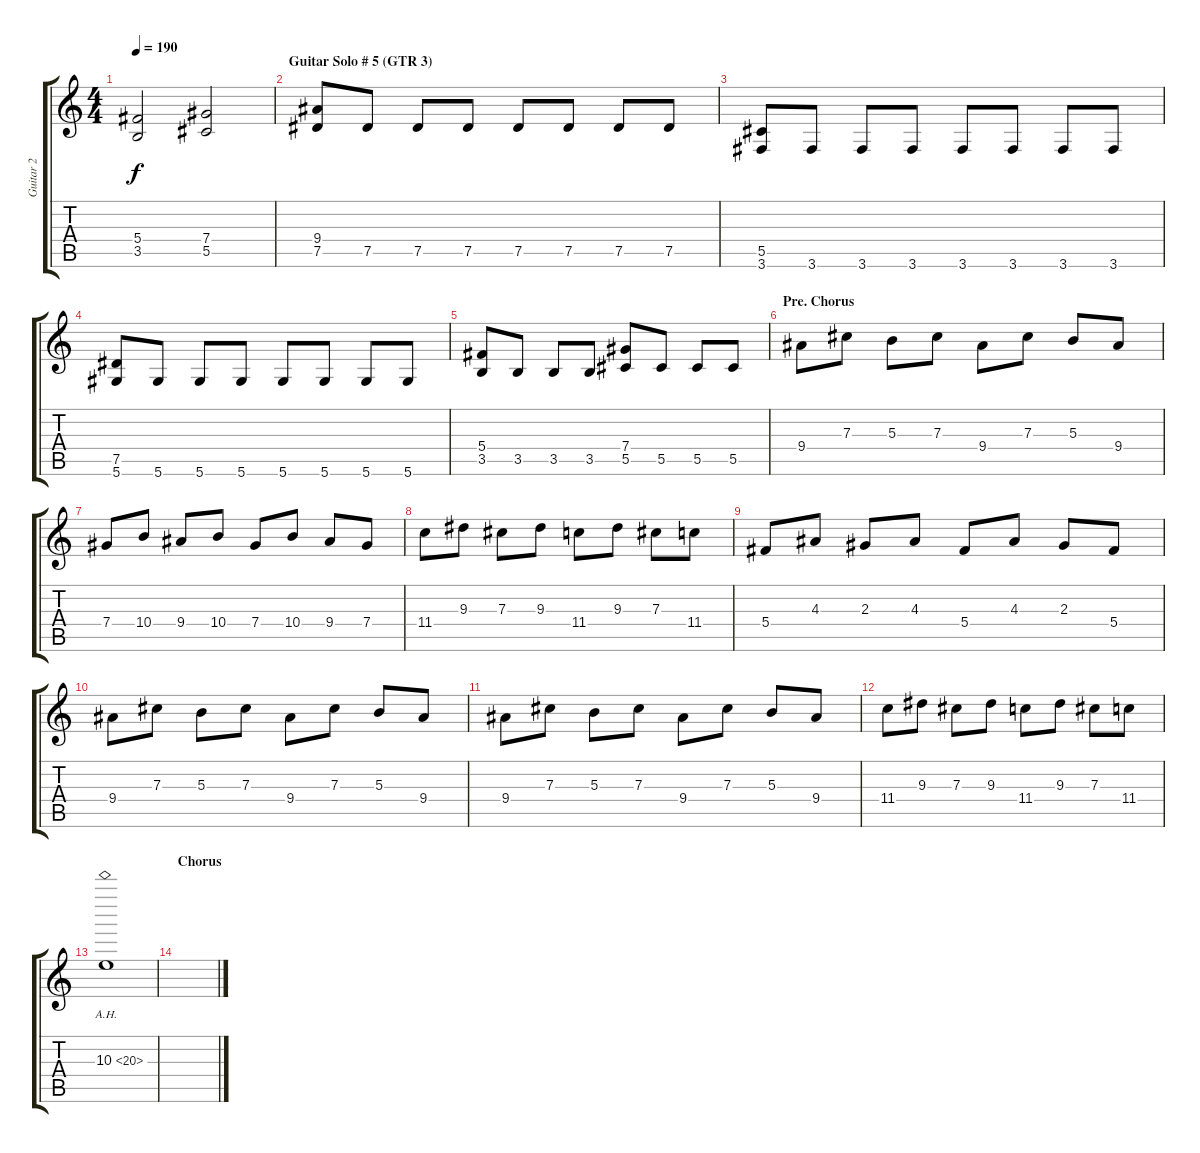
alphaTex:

\track ("Guitar 2" "Guitar 2") {instrument overdrivenguitar}
\staff {score tabs}
\tuning (Eb4 Bb3 Gb3 Db3 Ab2 Eb2) {hide}
\ts (4 4)
\tempo 190
\clef g2
\ks c
(5.4 3.5).2{dy f} (7.4 5.5).2 |
\section ("" "Guitar Solo # 5 (GTR 3)")
(9.4 7.5).8 7.5.8 7.5.8 7.5.8 7.5.8 7.5.8 7.5.8 7.5.8 |
(5.5 3.6).8 3.6.8 3.6.8 3.6.8 3.6.8 3.6.8 3.6.8 3.6.8 |
(7.5 5.6).8 5.6.8 5.6.8 5.6.8 5.6.8 5.6.8 5.6.8 5.6.8 |
(5.4 3.5).8 3.5.8 3.5.8 3.5.8 (7.4 5.5).8 5.5.8 5.5.8 5.5.8 |
\section ("" "Pre. Chorus")
9.4.8 7.3.8 5.3.8 7.3.8 9.4.8 7.3.8 5.3.8 9.4.8 |
7.4.8 10.4.8 9.4.8 10.4.8 7.4.8 10.4.8 9.4.8 7.4.8 |
11.4.8 9.3.8 7.3.8 9.3.8 11.4.8 9.3.8 7.3.8 11.4.8 |
5.4.8 4.3.8 2.3.8 4.3.8 5.4.8 4.3.8 2.3.8 5.4.8 |
9.4.8 7.3.8 5.3.8 7.3.8 9.4.8 7.3.8 5.3.8 9.4.8 |
9.4.8 7.3.8 5.3.8 7.3.8 9.4.8 7.3.8 5.3.8 9.4.8 |
11.4.8 9.3.8 7.3.8 9.3.8 11.4.8 9.3.8 7.3.8 11.4.8 |
10.3{ah 10}.1 |
\section ("" "Chorus")
